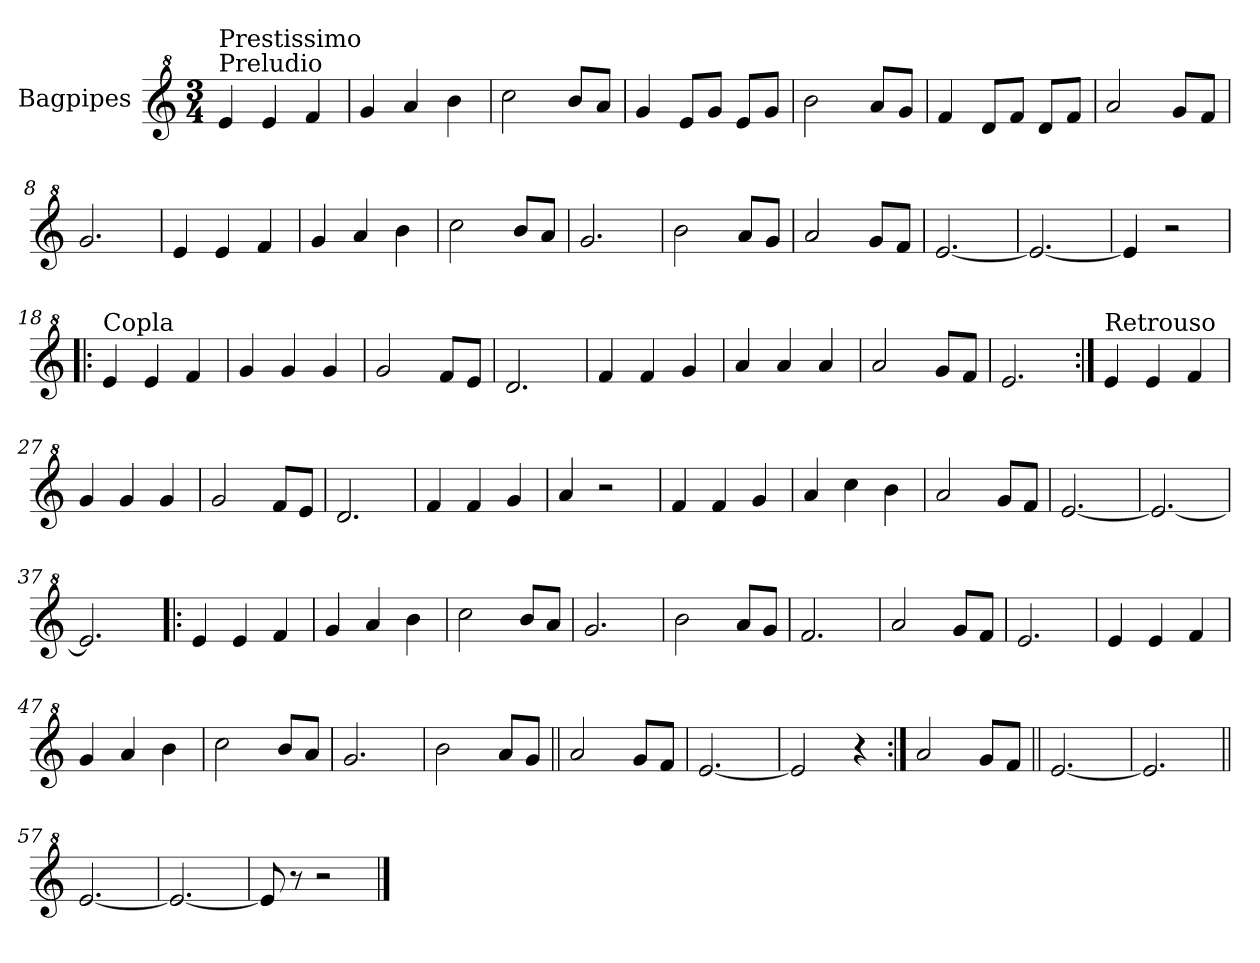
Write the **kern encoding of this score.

**kern
*part1
*staff1
*I"Bagpipes
*I'Bag
*clefG^2
*k[]
*C:
*M3/4
=1
!LO:TX:a:t=Preludio
!LO:TX:a:t=Prestissimo
4ee/
4ee/
4ff/
=2
4gg/
4aa/
4bb\
=3
2ccc\
8bb/L
8aa/J
=4
4gg/
8ee/L
8gg/J
8ee/L
8gg/J
=5
2bb\
8aa/L
8gg/J
=6
4ff/
8dd/L
8ff/J
8dd/L
8ff/J
=7
2aa/
8gg/L
8ff/J
=8
2.gg/
=9
4ee/
4ee/
4ff/
=10
4gg/
4aa/
4bb\
!!LO:LB:g=z
=11
2ccc\
8bb/L
8aa/J
=12
2.gg/
=13
2bb\
8aa/L
8gg/J
=14
2aa/
8gg/L
8ff/J
=15
[2.ee/
=16
2.ee/_
=17
4ee/]
2r
=18!|:
!LO:TX:a:t=Copla
4ee/
4ee/
4ff/
=19
4gg/
4gg/
4gg/
=20
2gg/
8ff/L
8ee/J
=21
2.dd/
=22
4ff/
4ff/
4gg/
=23
4aa/
4aa/
4aa/
!!LO:LB:g=z
=24
2aa/
8gg/L
8ff/J
=25
2.ee/
=26:|!
!LO:TX:a:t=Retrouso
4ee/
4ee/
4ff/
=27
4gg/
4gg/
4gg/
=28
2gg/
8ff/L
8ee/J
=29
2.dd/
=30
4ff/
4ff/
4gg/
=31
4aa/
2r
=32
4ff/
4ff/
4gg/
=33
4aa/
4ccc\
4bb\
=34
2aa/
8gg/L
8ff/J
=35
[2.ee/
=36
2.ee/_
!!LO:LB:g=z
=37
2.ee/]
=38!|:
4ee/
4ee/
4ff/
=39
4gg/
4aa/
4bb\
=40
2ccc\
8bb/L
8aa/J
=41
2.gg/
=42
2bb\
8aa/L
8gg/J
=43
2.ff/
=44
2aa/
8gg/L
8ff/J
=45
2.ee/
=46
4ee/
4ee/
4ff/
=47
4gg/
4aa/
4bb\
=48
2ccc\
8bb/L
8aa/J
=49
2.gg/
!!LO:LB:g=z
=50
2bb\
8aa/L
8gg/J
=51||
2aa/
8gg/L
8ff/J
=52
[2.ee/
=53
2ee/]
4r
=54:|!
2aa/
8gg/L
8ff/J
=55||
[2.ee/
=56
2.ee/]
=57||
[2.ee/
=58
2.ee/_
=59
8ee/]
8r
2r
==
*-
